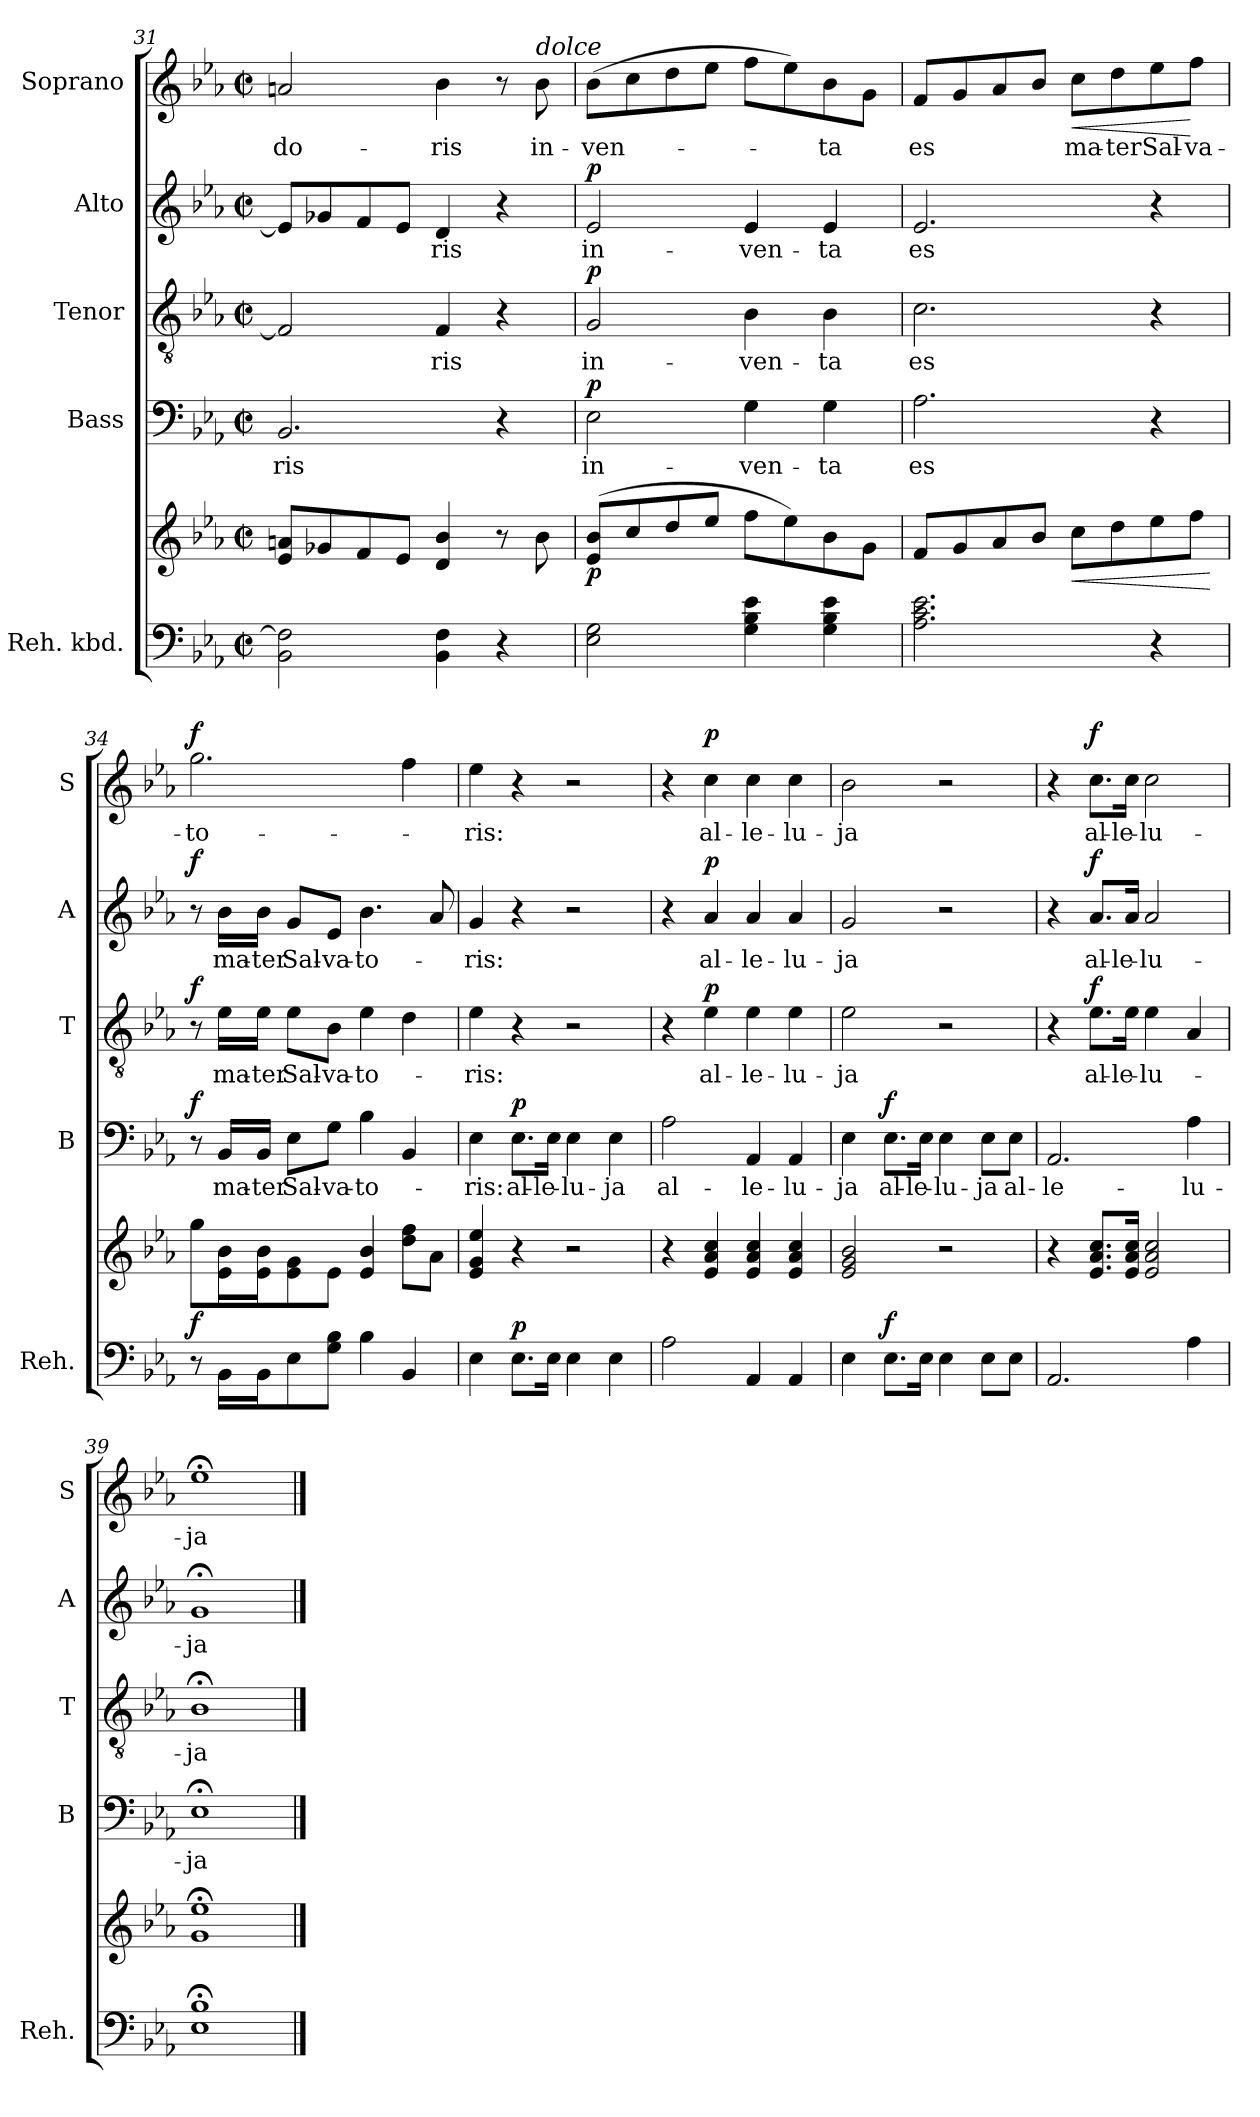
**kern	**kern	**dynam	**kern	**text	**dynam	**kern	**text	**dynam	**kern	**text	**dynam	**kern	**text	**dynam
*part5	*part5	*part5	*part4	*part4	*part4	*part3	*part3	*part3	*part2	*part2	*part2	*part1	*part1	*part1
*staff6	*staff5	*staff5/6	*staff4	*staff4	*staff4	*staff3	*staff3	*staff3	*staff2	*staff2	*staff2	*staff1	*staff1	*staff1
*I"Reh. kbd.	*	*	*I"Bass	*	*	*I"Tenor	*	*	*I"Alto	*	*	*I"Soprano	*	*
*I'Reh.	*	*	*I'B	*	*	*I'T	*	*	*I'A	*	*	*I'S	*	*
*clefF4	*clefG2	*	*clefF4	*	*	*clefGv2	*	*	*clefG2	*	*	*clefG2	*	*
*k[b-e-a-]	*k[b-e-a-]	*	*k[b-e-a-]	*	*	*k[b-e-a-]	*	*	*k[b-e-a-]	*	*	*k[b-e-a-]	*	*
*E-:	*E-:	*	*E-:	*	*	*E-:	*	*	*E-:	*	*	*E-:	*	*
*M2/2	*M2/2	*	*M2/2	*	*	*M2/2	*	*	*M2/2	*	*	*M2/2	*	*
*met(c|)	*met(c|)	*	*met(c|)	*	*	*met(c|)	*	*	*met(c|)	*	*	*met(c|)	*	*
=31	=31	=31	=31	=31	=31	=31	=31	=31	=31	=31	=31	=31	=31	=31
2BB-\ 2F\]	8e-/ 8an/L	.	2.BB-/	-ris	.	2F/]	.	.	8e-/L]	.	.	2an/	-do-	.
.	8g-X/	.	.	.	.	.	.	.	8g-X/	.	.	.	.	.
.	8f/	.	.	.	.	.	.	.	8f/	.	.	.	.	.
.	8e-/J	.	.	.	.	.	.	.	8e-/J	.	.	.	.	.
4BB-\ 4F\	4d/ 4b-/	.	.	.	.	4F/	-ris	.	4d/	-ris	.	4b-\	-ris	.
4r	8r	.	4r	.	.	4r	.	.	4r	.	.	8r	.	.
!	!	!	!	!	!	!	!	!	!	!	!	!LO:TX:a:i:t=dolce	!	!
.	8b-\	.	.	.	.	.	.	.	.	.	.	8b-\	in-	.
=32	=32	=32	=32	=32	=32	=32	=32	=32	=32	=32	=32	=32	=32	=32
!	!	!LO:DY:b	!	!	!LO:DY:a	!	!	!LO:DY:a	!	!	!LO:DY:a	!	!	!
2E-\ 2G\	(8e-/ 8b-/L	p	2E-\	in-	p	2G/	in-	p	2e-/	in-	p	(8b-\L	-ven-	.
.	8cc/	.	.	.	.	.	.	.	.	.	.	8cc\	.	.
.	8dd/	.	.	.	.	.	.	.	.	.	.	8dd\	.	.
.	8ee-/J	.	.	.	.	.	.	.	.	.	.	8ee-\J	.	.
4G\ 4B-\ 4e-\	8ff\L	.	4G\	-ven-	.	4B-\	-ven-	.	4e-/	-ven-	.	8ff\L	.	.
.	8ee-\)	.	.	.	.	.	.	.	.	.	.	8ee-\)	.	.
4G\ 4B-\ 4e-\	8b-\	.	4G\	-ta	.	4B-\	-ta	.	4e-/	-ta	.	8b-\	-ta	.
.	8g\J	.	.	.	.	.	.	.	.	.	.	8g\J	.	.
!!LO:PB:g=z
=33	=33	=33	=33	=33	=33	=33	=33	=33	=33	=33	=33	=33	=33	=33
2.A-\ 2.c\ 2.e-\	8f/L	.	2.A-\	es	.	2.c\	es	.	2.e-/	es	.	8f/L	es	.
.	8g/	.	.	.	.	.	.	.	.	.	.	8g/	.	.
.	8a-/	.	.	.	.	.	.	.	.	.	.	8a-/	.	.
.	8b-/J	.	.	.	.	.	.	.	.	.	.	8b-/J	.	.
!	!	!LO:HP:b	!	!	!	!	!	!	!	!	!	!	!	!LO:HP:b
.	8cc\L	<	.	.	.	.	.	.	.	.	.	8cc\L	ma-	<
.	8dd\	.	.	.	.	.	.	.	.	.	.	8dd\	-ter	.
4r	8ee-\	.	4r	.	.	4r	.	.	4r	.	.	8ee-\	Sal-	.
.	8ff\J	.	.	.	.	.	.	.	.	.	.	8ff\J	-va-	[
.	.	[	.	.	.	.	.	.	.	.	.	.	.	.
=34	=34	=34	=34	=34	=34	=34	=34	=34	=34	=34	=34	=34	=34	=34
!	!	!LO:DY:a=2	!	!	!LO:DY:a	!	!	!LO:DY:a	!	!	!LO:DY:a	!	!	!LO:DY:a
8r	8gg\L	f	8r	.	f	8r	.	f	8r	.	f	2.gg\	-to-	f
16BB-\LL	16e-\ 16b-\L	.	16BB-/LL	ma-	.	16e-\LL	ma-	.	16b-\LL	ma-	.	.	.	.
16BB-\J	16e-\ 16b-\J	.	16BB-/JJ	-ter	.	16e-\JJ	-ter	.	16b-\JJ	-ter	.	.	.	.
8E-\	8e-\ 8g\	.	8E-\L	Sal-	.	8e-\L	Sal-	.	8g/L	Sal-	.	.	.	.
8G\ 8B-\J	8e-\J	.	8G\J	-va-	.	8B-\J	-va-	.	8e-/J	-va-	.	.	.	.
4B-\	4e-/ 4b-/	.	4B-\	-to-	.	4e-\	-to-	.	4.b-\	-to-	.	.	.	.
4BB-/	8dd\ 8ff\L	.	4BB-/	.	.	4d\	.	.	.	.	.	4ff\	.	.
.	8a-\J	.	.	.	.	.	.	.	8a-/	.	.	.	.	.
=35	=35	=35	=35	=35	=35	=35	=35	=35	=35	=35	=35	=35	=35	=35
4E-\	4e-/ 4g/ 4ee-/	.	4E-\	-ris:	.	4e-\	-ris:	.	4g/	-ris:	.	4ee-\	-ris:	.
!	!	!LO:DY:a=2	!	!	!LO:DY:a	!	!	!	!	!	!	!	!	!
8.E-\L	4r	p	8.E-\L	al-	p	4r	.	.	4r	.	.	4r	.	.
16E-\Jk	.	.	16E-\Jk	-le-	.	.	.	.	.	.	.	.	.	.
4E-\	2r	.	4E-\	-lu-	.	2r	.	.	2r	.	.	2r	.	.
4E-\	.	.	4E-\	-ja	.	.	.	.	.	.	.	.	.	.
=36	=36	=36	=36	=36	=36	=36	=36	=36	=36	=36	=36	=36	=36	=36
2A-\	4r	.	2A-\	al-	.	4r	.	.	4r	.	.	4r	.	.
!	!	!	!	!	!	!	!	!LO:DY:a	!	!	!LO:DY:a	!	!	!LO:DY:a
.	4e-/ 4a-/ 4cc/	.	.	.	.	4e-\	al-	p	4a-/	al-	p	4cc\	al-	p
4AA-/	4e-/ 4a-/ 4cc/	.	4AA-/	-le-	.	4e-\	-le-	.	4a-/	-le-	.	4cc\	-le-	.
4AA-/	4e-/ 4a-/ 4cc/	.	4AA-/	-lu-	.	4e-\	-lu-	.	4a-/	-lu-	.	4cc\	-lu-	.
=37	=37	=37	=37	=37	=37	=37	=37	=37	=37	=37	=37	=37	=37	=37
4E-\	2e-/ 2g/ 2b-/	.	4E-\	-ja	.	2e-\	-ja	.	2g/	-ja	.	2b-\	-ja	.
!	!	!LO:DY:a=2	!	!	!LO:DY:a	!	!	!	!	!	!	!	!	!
8.E-\L	.	f	8.E-\L	al-	f	.	.	.	.	.	.	.	.	.
16E-\Jk	.	.	16E-\Jk	-le-	.	.	.	.	.	.	.	.	.	.
4E-\	2r	.	4E-\	-lu-	.	2r	.	.	2r	.	.	2r	.	.
8E-\L	.	.	8E-\L	-ja	.	.	.	.	.	.	.	.	.	.
8E-\J	.	.	8E-\J	al-	.	.	.	.	.	.	.	.	.	.
=38	=38	=38	=38	=38	=38	=38	=38	=38	=38	=38	=38	=38	=38	=38
2.AA-/	4r	.	2.AA-/	-le-	.	4r	.	.	4r	.	.	4r	.	.
!	!	!	!	!	!	!	!	!LO:DY:a	!	!	!LO:DY:a	!	!	!LO:DY:a
.	8.e-/ 8.a-/ 8.cc/L	.	.	.	.	8.e-\L	al-	f	8.a-/L	al-	f	8.cc\L	al-	f
.	16e-/ 16a-/ 16cc/Jk	.	.	.	.	16e-\Jk	-le-	.	16a-/Jk	-le-	.	16cc\Jk	-le-	.
.	2e-/ 2a-/ 2cc/	.	.	.	.	4e-\	-lu-	.	2a-/	-lu-	.	2cc\	-lu-	.
4A-\	.	.	4A-\	-lu-	.	4A-/	.	.	.	.	.	.	.	.
=39	=39	=39	=39	=39	=39	=39	=39	=39	=39	=39	=39	=39	=39	=39
1E-;< 1B-;<	1g;< 1ee-;<	.	1E-;<	-ja	.	1B-;<	-ja	.	1g;<	-ja	.	1ee-;<	-ja	.
==	==	==	==	==	==	==	==	==	==	==	==	==	==	==
*-	*-	*-	*-	*-	*-	*-	*-	*-	*-	*-	*-	*-	*-	*-
